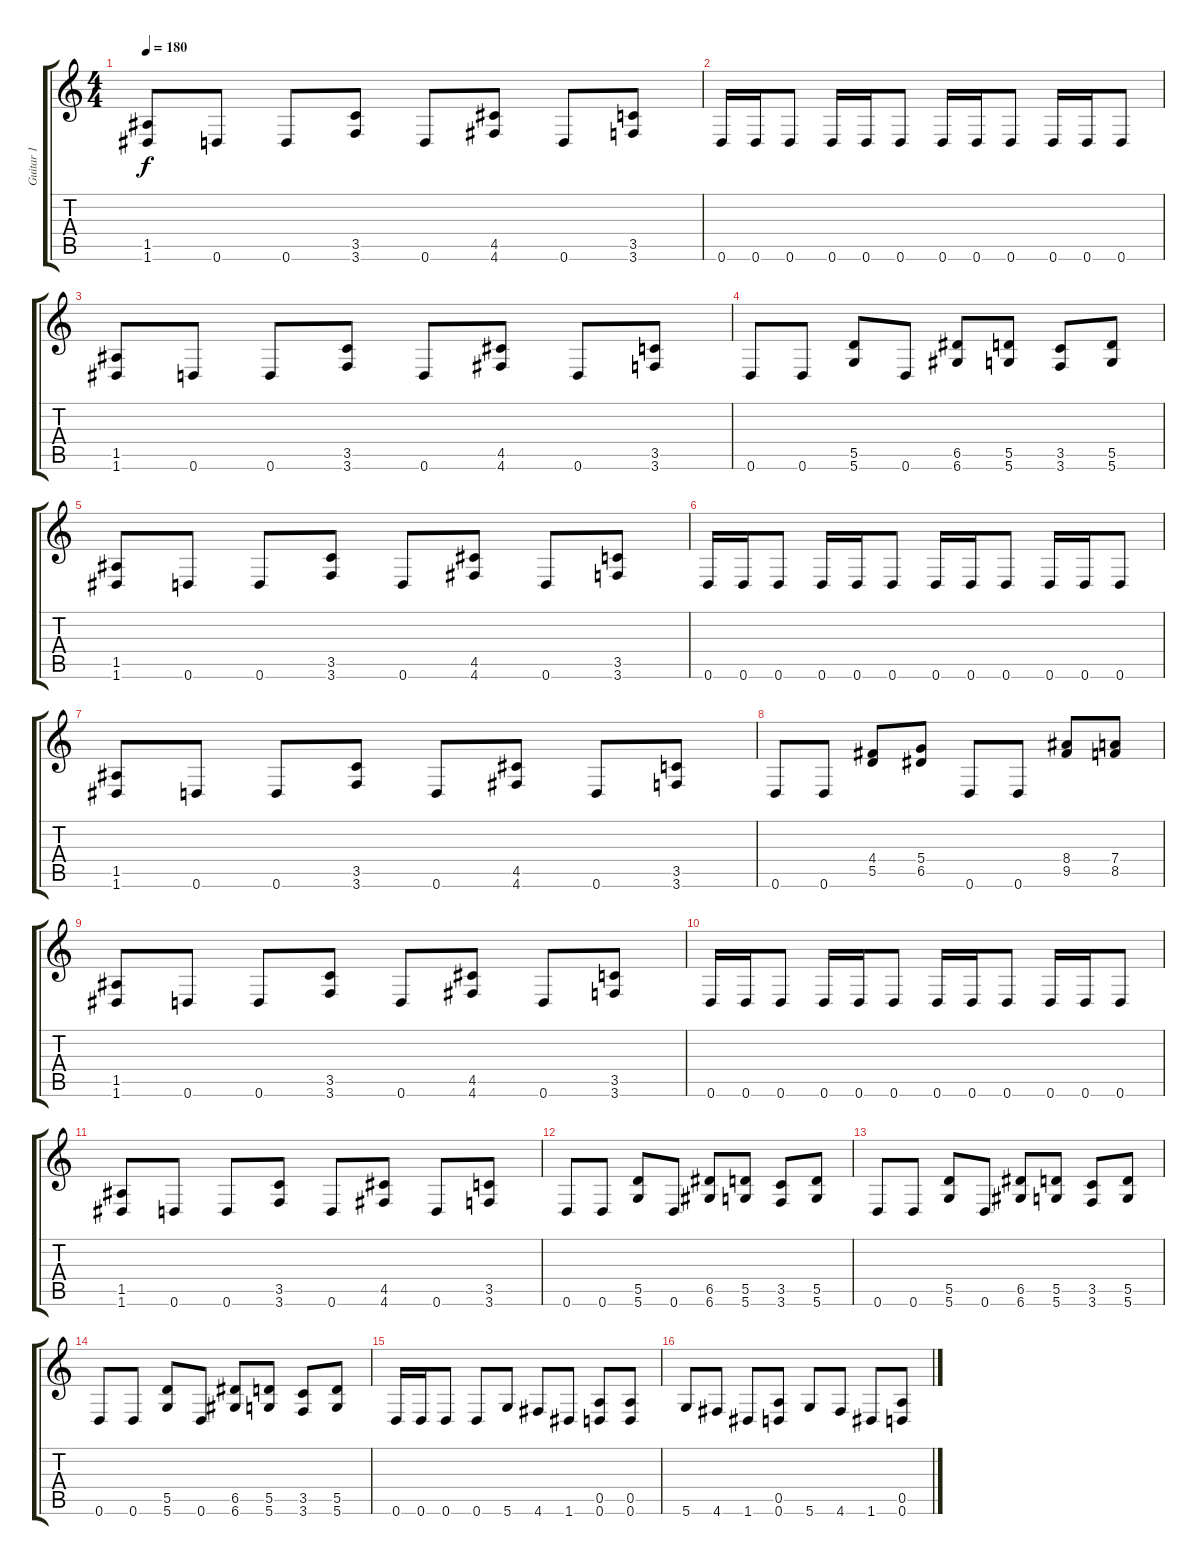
\track ("Guitar 1" "Guitar 1") {instrument distortionguitar}
\staff {score tabs}
\tuning (E4 B3 G3 D3 A2 D2) {hide}
\ts (4 4)
\tempo 180
\clef g2
\ks c
(1.5 1.6).8{dy f} 0.6.8 0.6.8 (3.5 3.6).8 0.6.8 (4.5 4.6).8 0.6.8 (3.5 3.6).8 |
0.6.16 0.6.16 0.6.8 0.6.16 0.6.16 0.6.8 0.6.16 0.6.16 0.6.8 0.6.16 0.6.16 0.6.8 |
(1.5 1.6).8 0.6.8 0.6.8 (3.5 3.6).8 0.6.8 (4.5 4.6).8 0.6.8 (3.5 3.6).8 |
0.6.8 0.6.8 (5.5 5.6).8 0.6.8 (6.5 6.6).8 (5.5 5.6).8 (3.5 3.6).8 (5.5 5.6).8 |
(1.5 1.6).8 0.6.8 0.6.8 (3.5 3.6).8 0.6.8 (4.5 4.6).8 0.6.8 (3.5 3.6).8 |
0.6.16 0.6.16 0.6.8 0.6.16 0.6.16 0.6.8 0.6.16 0.6.16 0.6.8 0.6.16 0.6.16 0.6.8 |
(1.5 1.6).8 0.6.8 0.6.8 (3.5 3.6).8 0.6.8 (4.5 4.6).8 0.6.8 (3.5 3.6).8 |
0.6.8 0.6.8 (4.4 5.5).8 (5.4 6.5).8 0.6.8 0.6.8 (8.4 9.5).8 (7.4 8.5).8 |
(1.5 1.6).8 0.6.8 0.6.8 (3.5 3.6).8 0.6.8 (4.5 4.6).8 0.6.8 (3.5 3.6).8 |
0.6.16 0.6.16 0.6.8 0.6.16 0.6.16 0.6.8 0.6.16 0.6.16 0.6.8 0.6.16 0.6.16 0.6.8 |
(1.5 1.6).8 0.6.8 0.6.8 (3.5 3.6).8 0.6.8 (4.5 4.6).8 0.6.8 (3.5 3.6).8 |
0.6.8 0.6.8 (5.5 5.6).8 0.6.8 (6.5 6.6).8 (5.5 5.6).8 (3.5 3.6).8 (5.5 5.6).8 |
0.6.8 0.6.8 (5.5 5.6).8 0.6.8 (6.5 6.6).8 (5.5 5.6).8 (3.5 3.6).8 (5.5 5.6).8 |
0.6.8 0.6.8 (5.5 5.6).8 0.6.8 (6.5 6.6).8 (5.5 5.6).8 (3.5 3.6).8 (5.5 5.6).8 |
0.6.16 0.6.16 0.6.8 0.6.8 5.6.8 4.6.8 1.6.8 (0.5 0.6).8 (0.5 0.6).8 |
5.6.8 4.6.8 1.6.8 (0.5 0.6).8 5.6.8 4.6.8 1.6.8 (0.5 0.6).8
